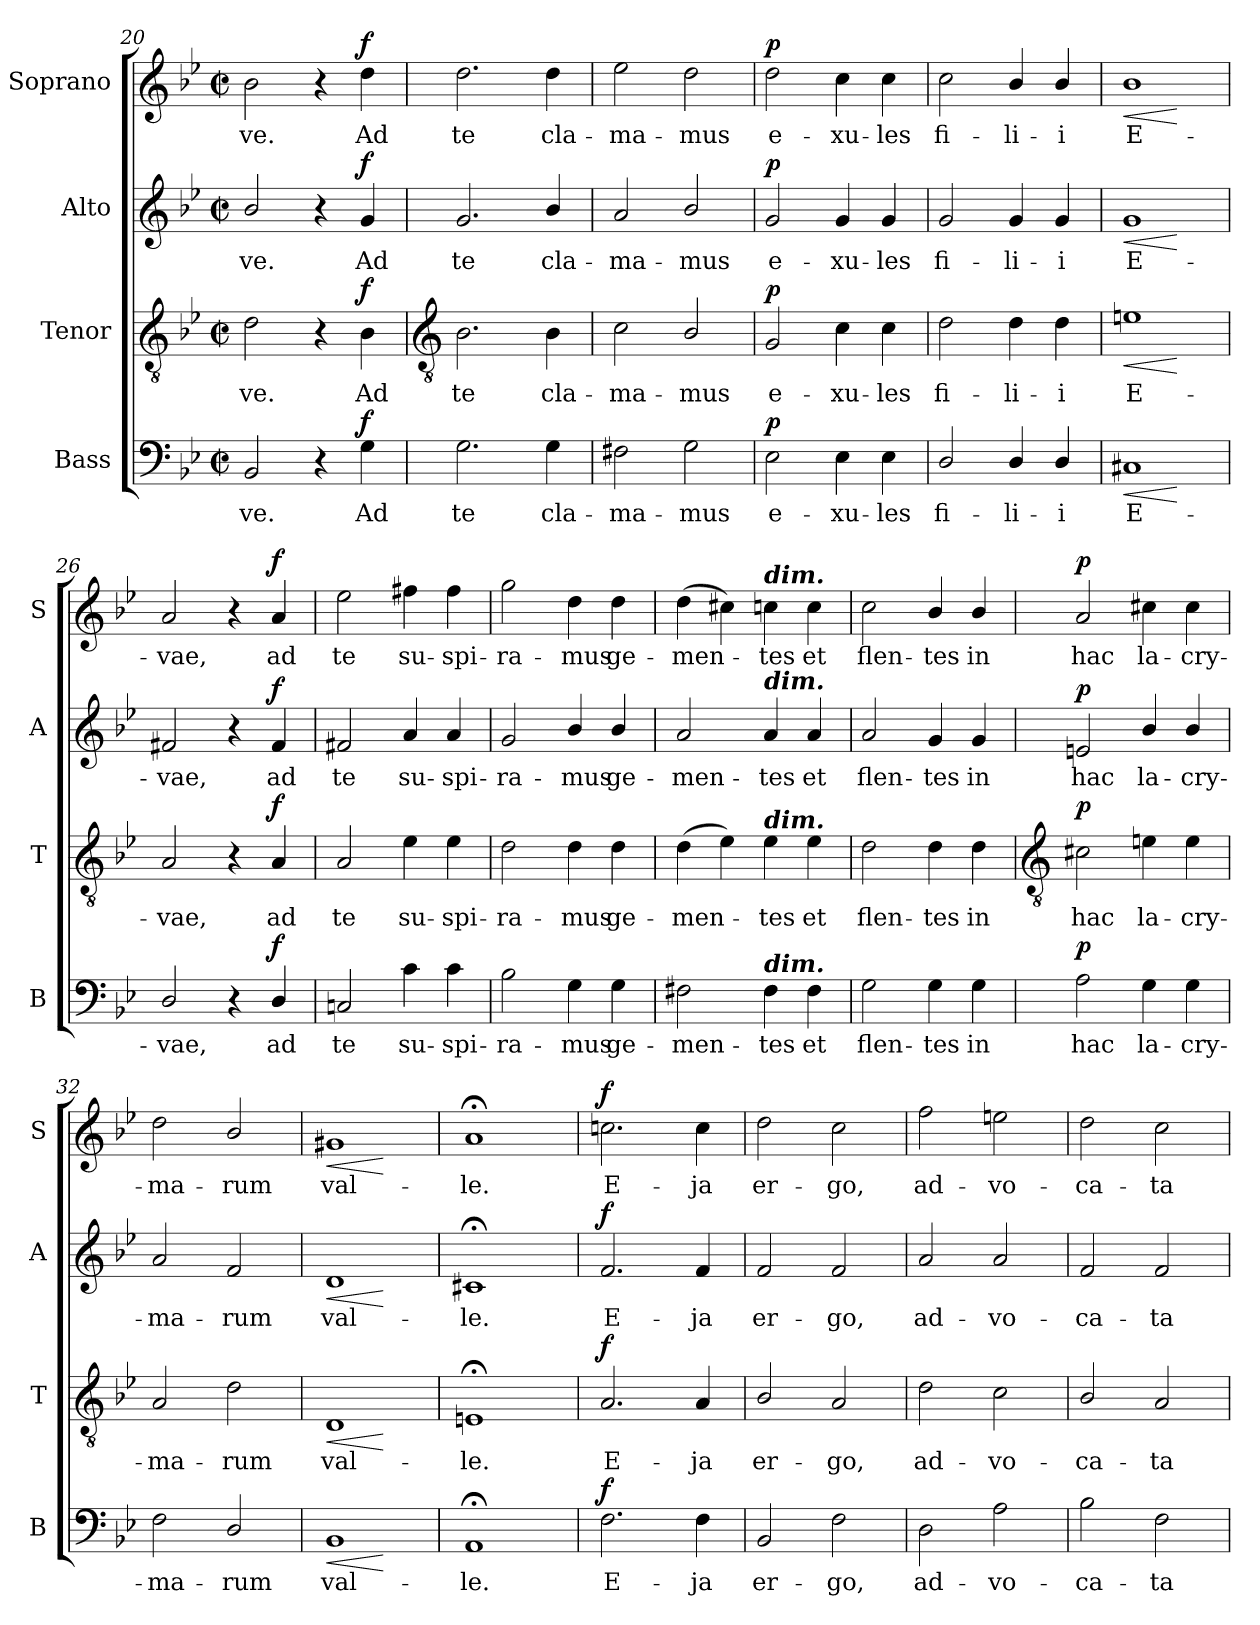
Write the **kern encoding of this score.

**kern	**text	**dynam	**kern	**text	**dynam	**kern	**text	**dynam	**kern	**text	**dynam
*part4	*part4	*part4	*part3	*part3	*part3	*part2	*part2	*part2	*part1	*part1	*part1
*staff4	*staff4	*staff4	*staff3	*staff3	*staff3	*staff2	*staff2	*staff2	*staff1	*staff1	*staff1
*I"Bass	*	*	*I"Tenor	*	*	*I"Alto	*	*	*I"Soprano	*	*
*I'B	*	*	*I'T	*	*	*I'A	*	*	*I'S	*	*
*clefF4	*	*	*clefGv2	*	*	*clefG2	*	*	*clefG2	*	*
*k[b-e-]	*	*	*k[b-e-]	*	*	*k[b-e-]	*	*	*k[b-e-]	*	*
*B-:	*	*	*B-:	*	*	*B-:	*	*	*B-:	*	*
*M2/2	*	*	*M2/2	*	*	*M2/2	*	*	*M2/2	*	*
*met(c|)	*	*	*met(c|)	*	*	*met(c|)	*	*	*met(c|)	*	*
=20	=20	=20	=20	=20	=20	=20	=20	=20	=20	=20	=20
!	!LO:LY:b	!	!	!LO:LY:b	!	!	!LO:LY:b	!	!	!LO:LY:b	!
2BB-	-ve.	.	2d	ve.	.	2b-/	ve.	.	2b-	ve.	.
4r	.	.	4r	.	.	4r	.	.	4r	.	.
!	!LO:LY:b	!LO:DY:b	!	!LO:LY:b	!LO:DY:b	!	!LO:LY:b	!LO:DY:b	!	!LO:LY:b	!LO:DY:b
4G	Ad	f	4B-	Ad	f	4g	Ad	f	4dd	Ad	f
!!LO:LB:g=z
=21	=21	=21	=21	=21	=21	=21	=21	=21	=21	=21	=21
*	*	*	*clefGv2	*	*	*	*	*	*	*	*
!	!LO:LY:b	!	!	!LO:LY:b	!	!	!LO:LY:b	!	!	!LO:LY:b	!
2.G	te	.	2.B-	te	.	2.g	te	.	2.dd	te	.
!	!LO:LY:b	!	!	!LO:LY:b	!	!	!LO:LY:b	!	!	!LO:LY:b	!
4G	cla-	.	4B-	cla-	.	4b-/	cla-	.	4dd	cla-	.
=22	=22	=22	=22	=22	=22	=22	=22	=22	=22	=22	=22
!	!LO:LY:b	!	!	!LO:LY:b	!	!	!LO:LY:b	!	!	!LO:LY:b	!
2F#X	-ma-	.	2c	-ma-	.	2a	-ma-	.	2ee-	-ma-	.
!	!LO:LY:b	!	!	!LO:LY:b	!	!	!LO:LY:b	!	!	!LO:LY:b	!
2G	-mus	.	2B-/	-mus	.	2b-/	-mus	.	2dd	-mus	.
=23	=23	=23	=23	=23	=23	=23	=23	=23	=23	=23	=23
!	!LO:LY:b	!LO:DY:b	!	!LO:LY:b	!LO:DY:b	!	!LO:LY:b	!LO:DY:b	!	!LO:LY:b	!LO:DY:b
2E-	e-	p	2G	e-	p	2g	e-	p	2dd	e-	p
!	!LO:LY:b	!	!	!LO:LY:b	!	!	!LO:LY:b	!	!	!LO:LY:b	!
4E-	-xu-	.	4c	-xu-	.	4g	-xu-	.	4cc	-xu-	.
!	!LO:LY:b	!	!	!LO:LY:b	!	!	!LO:LY:b	!	!	!LO:LY:b	!
4E-	-les	.	4c	-les	.	4g	-les	.	4cc	-les	.
=24	=24	=24	=24	=24	=24	=24	=24	=24	=24	=24	=24
!	!LO:LY:b	!	!	!LO:LY:b	!	!	!LO:LY:b	!	!	!LO:LY:b	!
2D/	fi-	.	2d	fi-	.	2g	fi-	.	2cc	fi-	.
!	!LO:LY:b	!	!	!LO:LY:b	!	!	!LO:LY:b	!	!	!LO:LY:b	!
4D/	-li-	.	4d	-li-	.	4g	-li-	.	4b-/	-li-	.
!	!LO:LY:b	!	!	!LO:LY:b	!	!	!LO:LY:b	!	!	!LO:LY:b	!
4D/	-i	.	4d	-i	.	4g	-i	.	4b-/	-i	.
=25	=25	=25	=25	=25	=25	=25	=25	=25	=25	=25	=25
!	!LO:LY:b	!LO:HP:b	!	!	!	!	!	!	!	!	!
!	!	!LO:HP:n=1:b	!	!LO:LY:b	!LO:HP:b	!	!	!	!	!	!
!	!	!	!	!	!LO:HP:n=1:b	!	!LO:LY:b	!LO:HP:b	!	!	!
!	!	!	!	!	!	!	!	!LO:HP:n=1:b	!	!LO:LY:b	!LO:HP:b
!	!	!	!	!	!	!	!	!	!	!	!LO:HP:n=1:b
1C#X	E-	< >	1en	E-	< >	1g	E-	< >	1b-	E-	< >
.	.	[	.	.	[	.	.	[	.	.	[
=26	=26	=26	=26	=26	=26	=26	=26	=26	=26	=26	=26
!	!LO:LY:b	!	!	!LO:LY:b	!	!	!LO:LY:b	!	!	!LO:LY:b	!
2D/	-vae,	.	2A	-vae,	.	2f#X	-vae,	.	2a	-vae,	.
4r	.	]	4r	.	]	4r	.	]	4r	.	]
!	!LO:LY:b	!LO:DY:b	!	!LO:LY:b	!LO:DY:b	!	!LO:LY:b	!LO:DY:b	!	!LO:LY:b	!LO:DY:b
4D/	ad	f	4A	ad	f	4f#	ad	f	4a	ad	f
=27	=27	=27	=27	=27	=27	=27	=27	=27	=27	=27	=27
!	!LO:LY:b	!	!	!LO:LY:b	!	!	!LO:LY:b	!	!	!LO:LY:b	!
2Cn	te	.	2A	te	.	2f#X	te	.	2ee-	te	.
!	!LO:LY:b	!	!	!LO:LY:b	!	!	!LO:LY:b	!	!	!LO:LY:b	!
4c	su-	.	4e-	su-	.	4a	su-	.	4ff#X	su-	.
!	!LO:LY:b	!	!	!LO:LY:b	!	!	!LO:LY:b	!	!	!LO:LY:b	!
4c	-spi-	.	4e-	-spi-	.	4a	-spi-	.	4ff#	-spi-	.
=28	=28	=28	=28	=28	=28	=28	=28	=28	=28	=28	=28
!	!LO:LY:b	!	!	!LO:LY:b	!	!	!LO:LY:b	!	!	!LO:LY:b	!
2B-	-ra-	.	2d	-ra-	.	2g	-ra-	.	2gg	-ra-	.
!	!LO:LY:b	!	!	!LO:LY:b	!	!	!LO:LY:b	!	!	!LO:LY:b	!
4G	-mus	.	4d	-mus	.	4b-/	-mus	.	4dd	-mus	.
!	!LO:LY:b	!	!	!LO:LY:b	!	!	!LO:LY:b	!	!	!LO:LY:b	!
4G	ge-	.	4d	ge-	.	4b-/	ge-	.	4dd	ge-	.
=29	=29	=29	=29	=29	=29	=29	=29	=29	=29	=29	=29
!	!LO:LY:b	!	!	!LO:LY:b	!	!	!LO:LY:b	!	!	!LO:LY:b	!
2F#X	-men-	.	(>4d	-men-	.	2a	-men-	.	(>4dd	-men-	.
.	.	.	4e-)	.	.	.	.	.	4cc#X)	.	.
!	!	!	!	!	!	!	!	!	!LO:TX:a:Bi:t=dim.	!	!
!	!	!	!	!	!	!LO:TX:a:Bi:t=dim.	!	!	!	!	!
!	!	!	!LO:TX:a:Bi:t=dim.	!	!	!	!	!	!	!	!
!LO:TX:a:Bi:t=dim.	!	!	!	!	!	!	!	!	!	!	!
!	!LO:LY:b	!	!	!LO:LY:b	!	!	!LO:LY:b	!	!	!LO:LY:b	!
4F#	-tes	.	4e-	tes	.	4a	-tes	.	4ccn	tes	.
!	!LO:LY:b	!	!	!LO:LY:b	!	!	!LO:LY:b	!	!	!LO:LY:b	!
4F#	et	.	4e-	et	.	4a	et	.	4cc	et	.
=30	=30	=30	=30	=30	=30	=30	=30	=30	=30	=30	=30
!	!LO:LY:b	!	!	!LO:LY:b	!	!	!LO:LY:b	!	!	!LO:LY:b	!
2G	flen-	.	2d	flen-	.	2a	flen-	.	2cc	flen-	.
!	!LO:LY:b	!	!	!LO:LY:b	!	!	!LO:LY:b	!	!	!LO:LY:b	!
4G	-tes	.	4d	-tes	.	4g	-tes	.	4b-/	-tes	.
!	!LO:LY:b	!	!	!LO:LY:b	!	!	!LO:LY:b	!	!	!LO:LY:b	!
4G	in	.	4d	in	.	4g	in	.	4b-/	in	.
!!LO:LB:g=z
=31	=31	=31	=31	=31	=31	=31	=31	=31	=31	=31	=31
*	*	*	*clefGv2	*	*	*	*	*	*	*	*
!	!LO:LY:b	!LO:DY:b	!	!LO:LY:b	!LO:DY:b	!	!LO:LY:b	!LO:DY:b	!	!LO:LY:b	!LO:DY:b
2A	hac	p	2c#X	hac	p	2en	hac	p	2a	hac	p
!	!LO:LY:b	!	!	!LO:LY:b	!	!	!LO:LY:b	!	!	!LO:LY:b	!
4G	la-	.	4en	la-	.	4b-/	la-	.	4cc#X	la-	.
!	!LO:LY:b	!	!	!LO:LY:b	!	!	!LO:LY:b	!	!	!LO:LY:b	!
4G	-cry-	.	4e	-cry-	.	4b-/	-cry-	.	4cc#	-cry-	.
=32	=32	=32	=32	=32	=32	=32	=32	=32	=32	=32	=32
!	!LO:LY:b	!	!	!LO:LY:b	!	!	!LO:LY:b	!	!	!LO:LY:b	!
2F	-ma-	.	2A	-ma-	.	2a	-ma-	.	2dd	-ma-	.
!	!LO:LY:b	!	!	!LO:LY:b	!	!	!LO:LY:b	!	!	!LO:LY:b	!
2D/	-rum	.	2d	-rum	.	2f	-rum	.	2b-/	-rum	.
=33	=33	=33	=33	=33	=33	=33	=33	=33	=33	=33	=33
!	!LO:LY:b	!LO:HP:b	!	!	!	!	!	!	!	!	!
!	!	!LO:HP:n=1:b	!	!LO:LY:b	!LO:HP:b	!	!	!	!	!	!
!	!	!	!	!	!LO:HP:n=1:b	!	!LO:LY:b	!LO:HP:b	!	!	!
!	!	!	!	!	!	!	!	!LO:HP:n=1:b	!	!LO:LY:b	!LO:HP:b
!	!	!	!	!	!	!	!	!	!	!	!LO:HP:n=1:b
1BB-	val-	< >	1D	val-	< >	1d	val-	< >	1g#X	val-	< >
.	.	[	.	.	[	.	.	[	.	.	[
=34	=34	=34	=34	=34	=34	=34	=34	=34	=34	=34	=34
!	!LO:LY:b	!	!	!LO:LY:b	!	!	!LO:LY:b	!	!	!LO:LY:b	!
1AA;<	-le.	.	1En;<	-le.	.	1c#X;<	-le.	.	1a;<	-le.	.
.	.	]	.	.	]	.	.	]	.	.	]
=35	=35	=35	=35	=35	=35	=35	=35	=35	=35	=35	=35
!	!LO:LY:b	!LO:DY:b	!	!LO:LY:b	!LO:DY:b	!	!LO:LY:b	!LO:DY:b	!	!LO:LY:b	!LO:DY:b
2.F	E-	f	2.A	E-	f	2.f	E-	f	2.ccn	E-	f
!	!LO:LY:b	!	!	!LO:LY:b	!	!	!LO:LY:b	!	!	!LO:LY:b	!
4F	-ja	.	4A	-ja	.	4f	-ja	.	4cc	-ja	.
=36	=36	=36	=36	=36	=36	=36	=36	=36	=36	=36	=36
!	!LO:LY:b	!	!	!LO:LY:b	!	!	!LO:LY:b	!	!	!LO:LY:b	!
2BB-	er-	.	2B-/	er-	.	2f	er-	.	2dd	er-	.
!	!LO:LY:b	!	!	!LO:LY:b	!	!	!LO:LY:b	!	!	!LO:LY:b	!
2F	-go,	.	2A	-go,	.	2f	-go,	.	2cc	-go,	.
=37	=37	=37	=37	=37	=37	=37	=37	=37	=37	=37	=37
!	!LO:LY:b	!	!	!LO:LY:b	!	!	!LO:LY:b	!	!	!LO:LY:b	!
2D	ad-	.	2d	ad-	.	2a	ad-	.	2ff	ad-	.
!	!LO:LY:b	!	!	!LO:LY:b	!	!	!LO:LY:b	!	!	!LO:LY:b	!
2A	-vo-	.	2c	-vo-	.	2a	-vo-	.	2een	-vo-	.
=38	=38	=38	=38	=38	=38	=38	=38	=38	=38	=38	=38
!	!LO:LY:b	!	!	!LO:LY:b	!	!	!LO:LY:b	!	!	!LO:LY:b	!
2B-	-ca-	.	2B-/	-ca-	.	2f	-ca-	.	2dd	-ca-	.
!	!LO:LY:b	!	!	!LO:LY:b	!	!	!LO:LY:b	!	!	!LO:LY:b	!
2F	-ta	.	2A	-ta	.	2f	-ta	.	2cc	-ta	.
=	=	=	=	=	=	=	=	=	=	=	=
*-	*-	*-	*-	*-	*-	*-	*-	*-	*-	*-	*-
